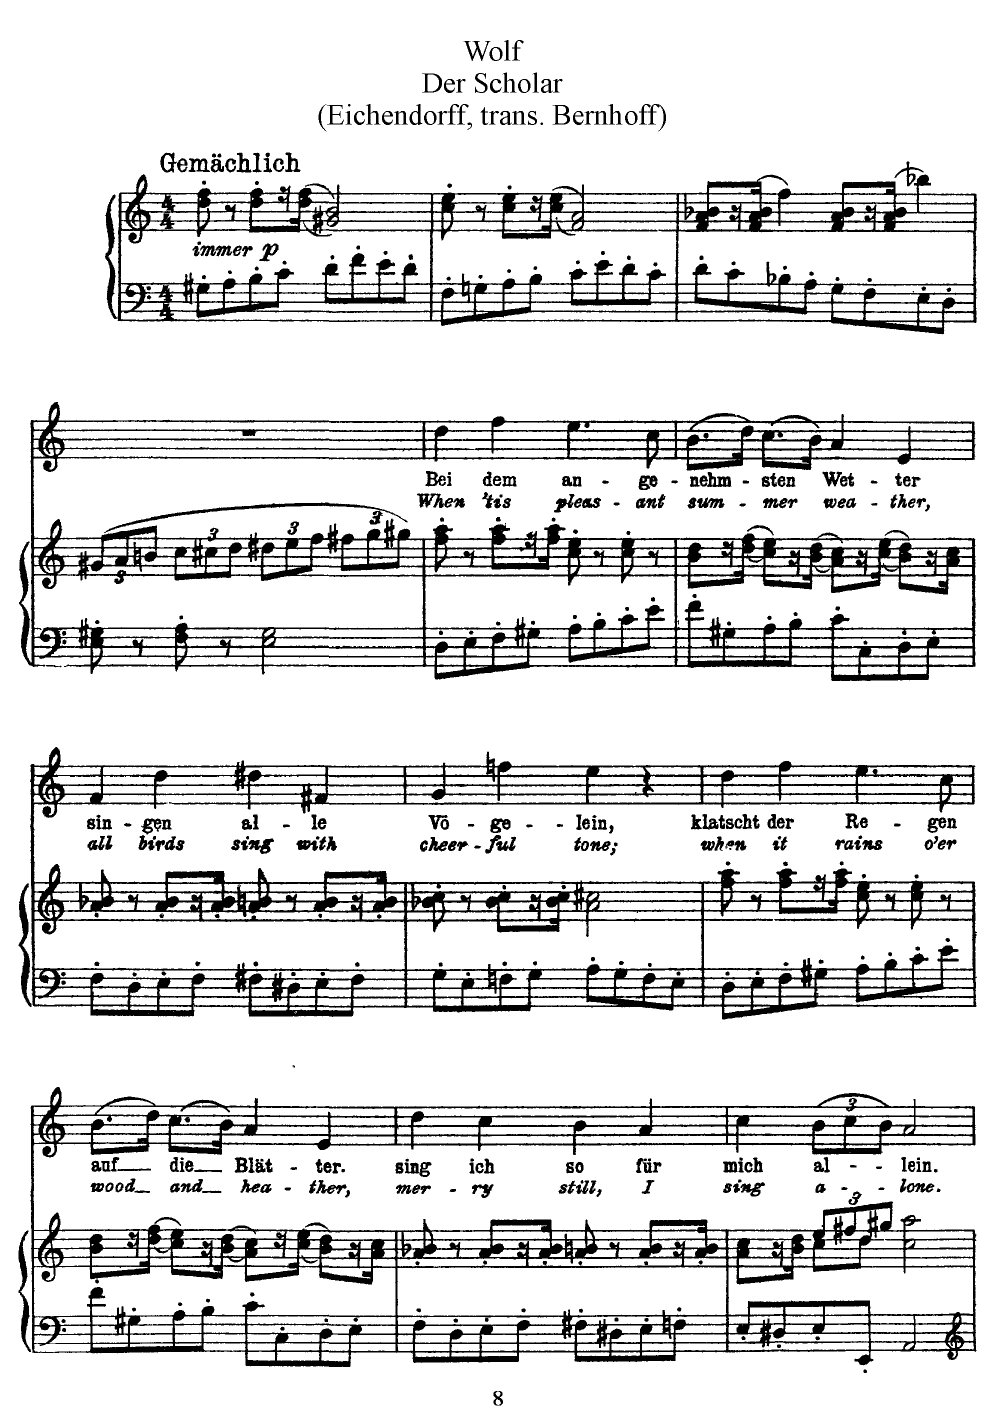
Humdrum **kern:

**kern	**kern	**dynam	**kern	**text	**text
*part2	*part2	*part2	*part1	*part1	*part1
*staff3	*staff2	*staff2/3	*staff1	*staff1	*staff1
*I"Piano	*	*	*I"Voice	*	*
*I'Pno	*	*	*	*	*
*clefF4	*clefG2	*	*clefG2	*	*
*k[]	*k[]	*	*k[]	*	*
*M4/4	*M4/4	*	*M4/4	*	*
=1	=1	=1	=1	=1	=1
!	!	!	!LO:TX:a:B:t=Gemächlich	!	!
8G#X'\L	8dd\' 8ff\'	.	1r	.	.
8A'\	8r	.	.	.	.
!	!	!LO:DY:b	!	!	!
!	!	!LO:DY:n=1:b	!	!	!
8B'\	8dd\' 8ff\'L	other-dynamics p	.	.	.
8c'\J	16r	.	.	.	.
.	(<(16dd\ 16ff\JJ	.	.	.	.
8d'\L	2g#X/ 2b/))	.	.	.	.
8f'\	.	.	.	.	.
8e'\	.	.	.	.	.
8d'\J	.	.	.	.	.
=2	=2	=2	=2	=2	=2
8F'\L	8cc\' 8ee\'	.	1r	.	.
8Gn'\	8r	.	.	.	.
8A'\	8cc\' 8ee\'L	.	.	.	.
8B'\J	16r	.	.	.	.
.	(<(16cc\ 16ee\JJ	.	.	.	.
8c'\L	2f/ 2a/))	.	.	.	.
8e'\	.	.	.	.	.
8d'\	.	.	.	.	.
8c'\J	.	.	.	.	.
=3	=3	=3	=3	=3	=3
8d'\L	8f/ 8a/ 8b-X/L	.	1r	.	.
8c'\	16r	.	.	.	.
.	(16f/ 16a/ 16b-/JJ	.	.	.	.
8B-X'\	4ff\)	.	.	.	.
8A'\J	.	.	.	.	.
8G'\L	8f/ 8a/ 8b-/L	.	.	.	.
8F'\	16r	.	.	.	.
.	(16f/ 16a/ 16b-/JJ	.	.	.	.
8E'\	4bb-X\)	.	.	.	.
8D'\J	.	.	.	.	.
=4	=4	=4	=4	=4	=4
8E\' 8G#X\'	(12g#X/L	.	1r	.	.
.	12a/	.	.	.	.
8r	.	.	.	.	.
.	12bn/J	.	.	.	.
*	*Xbrackettup	*	*	*	*
8F\' 8A\'	12cc\L	.	.	.	.
.	12cc#X\	.	.	.	.
8r	.	.	.	.	.
.	12dd\J	.	.	.	.
2E\ 2G#\	12dd#X\L	.	.	.	.
.	12ee\	.	.	.	.
.	12ff\J	.	.	.	.
.	12ff#X\L	.	.	.	.
.	12gg\	.	.	.	.
.	12gg#X\J)	.	.	.	.
=5	=5	=5	=5	=5	=5
8D'\L	8ff\' 8aa\'	.	4dd\	Bei	When
8E'\	8r	.	.	.	.
8F'\	8ff\' 8aa\'L	.	4ff\	dem	’tis
8G#X'\J	16r	.	.	.	.
.	16ff\' 16aa\'JJ	.	.	.	.
8A'\L	8cc\' 8ee\'	.	4.ee\	an-	pleas-
8B'\	8r	.	.	.	.
8c'\	8cc\' 8ee\'	.	.	.	.
8e'\J	8r	.	8cc\	-ge-	-ant
=6	=6	=6	=6	=6	=6
8f'\L	8b\ 8dd\L	.	(8.b\L	-nehm-	sum-
8G#X'\	16r	.	.	.	.
.	((<16dd\ 16ff\JJ	.	16dd\Jk)	.	.
8A'\	8cc\ 8ee\L))	.	(8.cc\L	-sten	-mer
8B'\J	16r	.	.	.	.
.	(<(16b\ 16dd\JJ	.	16b\Jk)	.	.
8c'\L	8a\ 8cc\L))	.	4a/	Wet-	wea-
8C'\	16r	.	.	.	.
.	(<(16cc\ 16ee\JJ	.	.	.	.
8D'\	8b\ 8dd\L))	.	4e/	-ter	-ther,
8E'\J	16r	.	.	.	.
.	16a\ 16cc\JJ	.	.	.	.
=7	=7	=7	=7	=7	=7
8F'\L	8a/' 8b-X/'	.	4f/	sin-	all
8D'\	8r	.	.	.	.
8E'\	8a/' 8b-/'L	.	4dd\	-gen	birds
8F'\J	16r	.	.	.	.
.	16a/ 16b-/JJ	.	.	.	.
8F#X'\L	8a/' 8bn/'	.	4dd#X\	al-	sing
8D#X'\	8r	.	.	.	.
8E'\	8a/' 8b/'L	.	4f#X/	-le	with
8F#'\J	16r	.	.	.	.
.	16a/' 16b/'JJ	.	.	.	.
=8	=8	=8	=8	=8	=8
8G'\L	8b-X\' 8cc\'	.	4g/	Vö-	cheer-
8E'\	8r	.	.	.	.
8Fn'\	8b-\' 8cc\'L	.	4ffn\	-ge-	-ful
8G'\J	16r	.	.	.	.
.	16b-\' 16cc\'JJ	.	.	.	.
8A'\L	2a\ 2cc#X\	.	4ee\	-lein,	tone;
8G'\	.	.	.	.	.
8F'\	.	.	4r	.	.
8E'\J	.	.	.	.	.
=9	=9	=9	=9	=9	=9
8D'\L	8ff\' 8aa\'	.	4dd\	klatscht	when
8E'\	8r	.	.	.	.
8F'\	8ff\' 8aa\'L	.	4ff\	der	it
8G#X'\J	16r	.	.	.	.
.	16ff\' 16aa\'JJ	.	.	.	.
8A'\L	8cc\' 8ee\'	.	4.ee\	Re-	rains
8B'\	8r	.	.	.	.
8c'\	8cc\' 8ee\'	.	.	.	.
8e'\J	8r	.	8cc\	-gen	o'er
=10	=10	=10	=10	=10	=10
8f'\L	8b\ 8dd\L	.	(8.b\L	auf	wood
8G#X'\	16r	.	.	.	.
.	(16dd\ 16ff\JJ	.	16dd\Jk)	.	.
8A'\	8cc\ 8ee\L)	.	(8.cc\L	die	and
8B'\J	16r	.	.	.	.
.	((16b\ 16dd\JJ	.	16b\Jk)	.	.
8c'\L	8a\ 8cc\L))	.	4a/	Blät-	hea-
8C'\	16r	.	.	.	.
.	((16cc\ 16ee\JJ	.	.	.	.
8D'\	8b\ 8dd\L))	.	4e/	-ter,	-ther,
8E'\J	16r	.	.	.	.
.	16a\ 16cc\JJ	.	.	.	.
=11	=11	=11	=11	=11	=11
8F'\L	8a/' 8b-X/'	.	4dd\	sing	mer-
8D'\	8r	.	.	.	.
8E'\	8a/' 8b-/'L	.	4cc\	ich	-ry
8F'\J	16r	.	.	.	.
.	16a/' 16b-/'JJ	.	.	.	.
8F#X'\L	8a/' 8bn/'	.	4b\	so	still,
8D#X'\	8r	.	.	.	.
8E'\	8a/' 8b/'L	.	4a/	für	I
8Fn'\J	16r	.	.	.	.
.	16a/' 16b/'JJ	.	.	.	.
=12	=12	=12	=12	=12	=12
*	*^	*	*	*	*
8E'/L	4ryy	8a\ 8cc\L	.	4cc\	mich	sing
8D#X'/	.	16r	.	.	.	.
.	.	16b\ 16dd\JJ	.	.	.	.
8E'/	12ee/L	8cc\L	.	(12b\L	al-	a-
.	12ff#X/	.	.	12cc\	.	.
8EE'/J	.	8dd\J	.	.	.	.
.	12gg#X/J	.	.	12b\J)	.	.
2AA/	2ryy	2cc\ 2aa\	.	2a/	-lein.	-lone.
*	*v	*v	*	*	*	*
=	=	=	=	=	=
*-	*-	*-	*-	*-	*-
